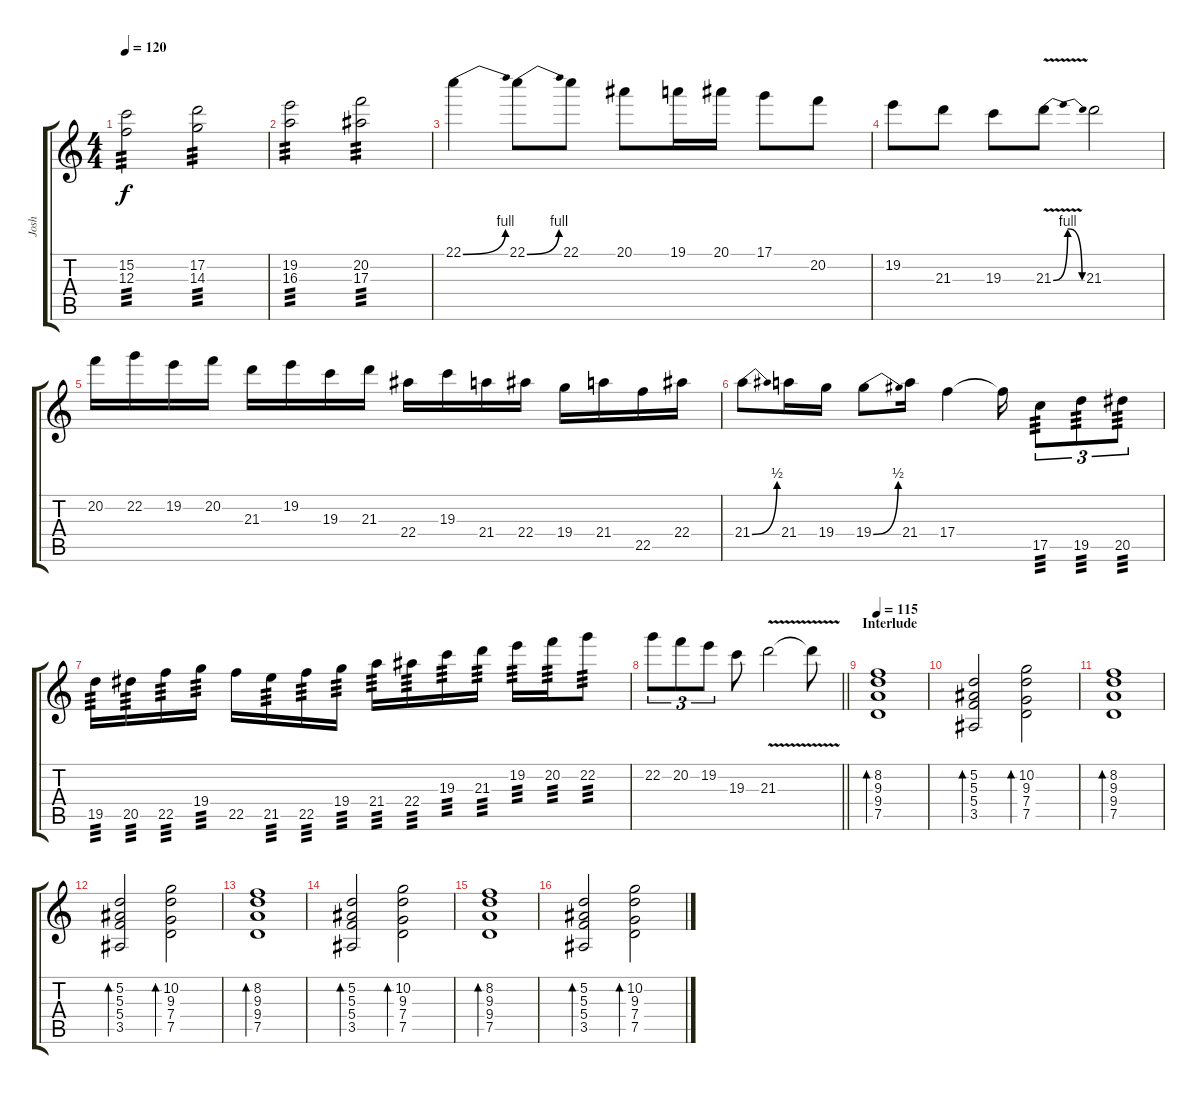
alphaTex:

\track ("Josh" "Josh") {instrument electricguitarclean}
\staff {score tabs}
\tuning (D4 A3 F3 C3 G2 D2) {hide}
\ts (4 4)
\tempo 120
\clef g2
\ks c
(15.2 12.3).2{tp 3 dy f} (17.2 14.3).2{tp 3} |
(19.2 16.3).2{tp 3} (20.2 17.3).2{tp 3} |
22.1{be (bend 0 0 60 4)}.4 22.1{be (bend 0 0 60 4)}.8 22.1.8 20.1.8 19.1.16 20.1.16 17.1.8 20.2.8 |
19.2.8 21.3.8 19.3.8 21.3{be (bendrelease 0 0 30 4 30 4 60 0) v}.8 21.3.2 |
20.2.16 22.2.16 19.2.16 20.2.16 21.3.16 19.2.16 19.3.16 21.3.16 22.4.16 19.3.16 21.4.16 22.4.16 19.4.16 21.4.16 22.5.16 22.4.16 |
21.4{be (bend 0 0 60 2)}.8 21.4.16 19.4.16 19.4{be (bend 0 0 60 2)}.8 21.4.16 17.4.4 17.4{t}.16 17.5.8{tu (3 2) tp 3} 19.5.8{tu (3 2) tp 3} 20.5.8{tu (3 2) tp 3} |
19.5.16{tp 3} 20.5.16{tp 3} 22.5.16{tp 3} 19.4.16{tp 3} 22.5.16 21.5.16{tp 3} 22.5.16{tp 3} 19.4.16{tp 3} 21.4.16{tp 3} 22.4.16{tp 3} 19.3.16{tp 3} 21.3.16{tp 3} 19.2.16{tp 3} 20.2.16{tp 3} 22.2.8{tp 3} |
\barLineRight lightlight
22.2.8{tu (3 2)} 20.2.8{tu (3 2)} 19.2.8{tu (3 2)} 19.3.8 21.3{v}.2 21.3{t}.8 |
\section ("" "Interlude")
\tempo 115
(8.2 9.3 9.4 7.5).1{bd 240 instrument electricguitarclean} |
(5.2 5.3 5.4 3.5).2{bd 60} (10.2 9.3 7.4 7.5).2{bd 60} |
(8.2 9.3 9.4 7.5).1{bd 240} |
(5.2 5.3 5.4 3.5).2{bd 60} (10.2 9.3 7.4 7.5).2{bd 60} |
(8.2 9.3 9.4 7.5).1{bd 240} |
(5.2 5.3 5.4 3.5).2{bd 60} (10.2 9.3 7.4 7.5).2{bd 60} |
(8.2 9.3 9.4 7.5).1{bd 240} |
(5.2 5.3 5.4 3.5).2{bd 60} (10.2 9.3 7.4 7.5).2{bd 60}
